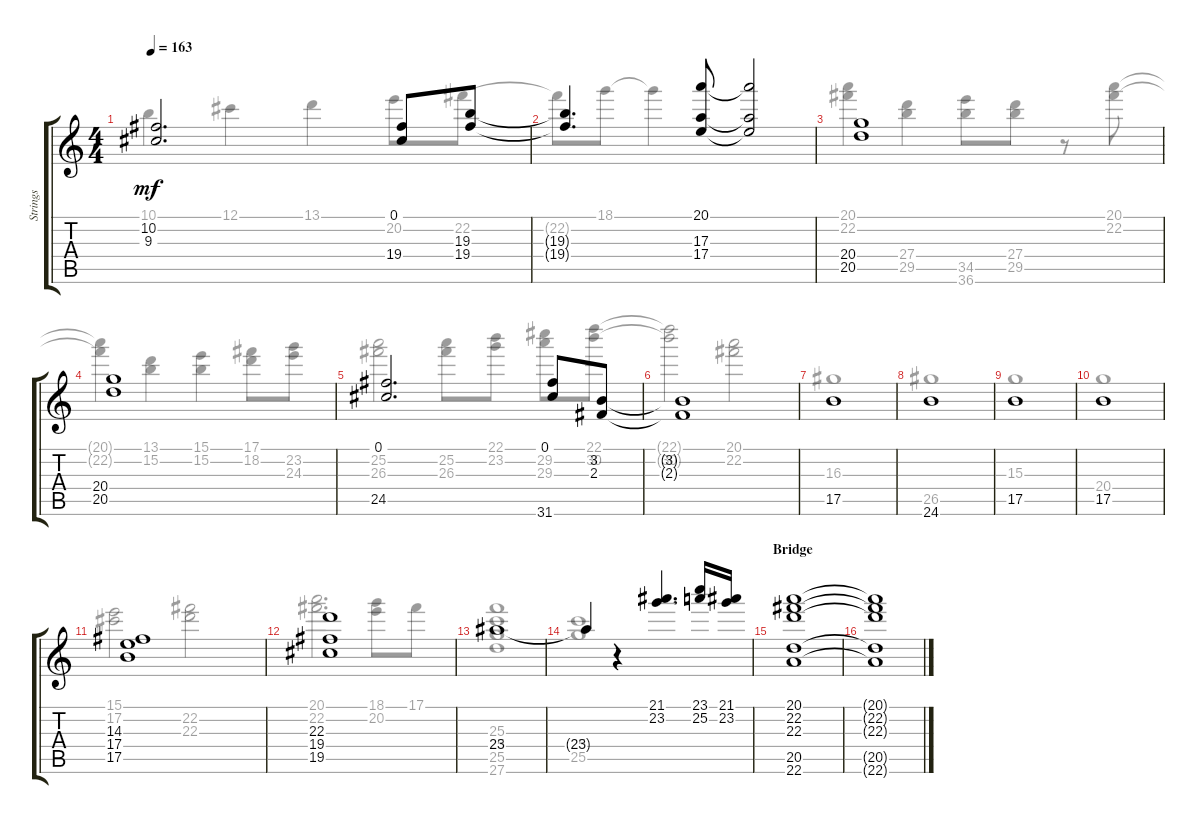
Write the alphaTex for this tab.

\track ("Strings" "Strings") {instrument electricguitarclean}
\staff {score tabs}
\tuning (Db4 Ab3 E3 B2 Gb2 B1) {hide}
\voice
\ts (4 4)
\tempo 163
\clef g2
\ks aminor
(10.2 9.3).2{d dy mf} (0.1 19.4).8 (19.3 19.4).8 |
(19.3{t} 19.4{t}).4{d} (20.1 17.3 17.4).8 (20.1{t} 17.3{t} 17.4{t}).2 |
(20.4 20.5).1 |
(20.4 20.5).1 |
(0.1 24.5).2{d} (0.1 31.6).8 (3.2 2.3).8 |
(3.2{t} 2.3{t}).1 |
17.5.1 |
24.6.1 |
17.5.1 |
17.5.1 |
(14.3 17.4 17.5).1 |
(22.3 19.4 19.5).1 |
23.4.1 |
23.4{t}.4 r.4 (21.1 23.2).4{d} (23.1 25.2).16 (21.1 23.2).16 |
\section ("" "Bridge")
(20.1 22.2 22.3 20.5 22.6).1 |
(20.1{t} 22.2{t} 22.3{t} 20.5{t} 22.6{t}).1
\voice
\clef g2
\ottava regular
\simile none
\ks aminor
10.1.4{dy mf} 12.1.4 13.1.4 20.2.8 22.2.8 |
22.2{t}.8 18.1.8 18.1{t}.4 |
(20.1 22.2).4 (27.4 29.5).4 (34.5 36.6).8 (27.4 29.5).8 r.8 (20.1 22.2).8 |
(20.1{t} 22.2{t}).4 (13.1 15.2).4 (15.1 15.2).4 (17.1 18.2).8 (23.2 24.3).8 |
(25.2 26.3).2 (25.2 26.3).8 (22.1 23.2).8 (29.2 29.3).8 (22.1 30.2).8 |
(22.1{t} 30.2{t}).2 (20.1 22.2).2 |
16.3.1 |
26.5.1 |
15.3.1 |
20.4.1 |
(15.1 17.2).2 (22.2 22.3).2 |
(20.1 22.2).2{d} (18.1 20.2).8 17.1.8 |
(25.3 25.4 25.5 27.6).1 |
(25.4 25.5).1 |
|
